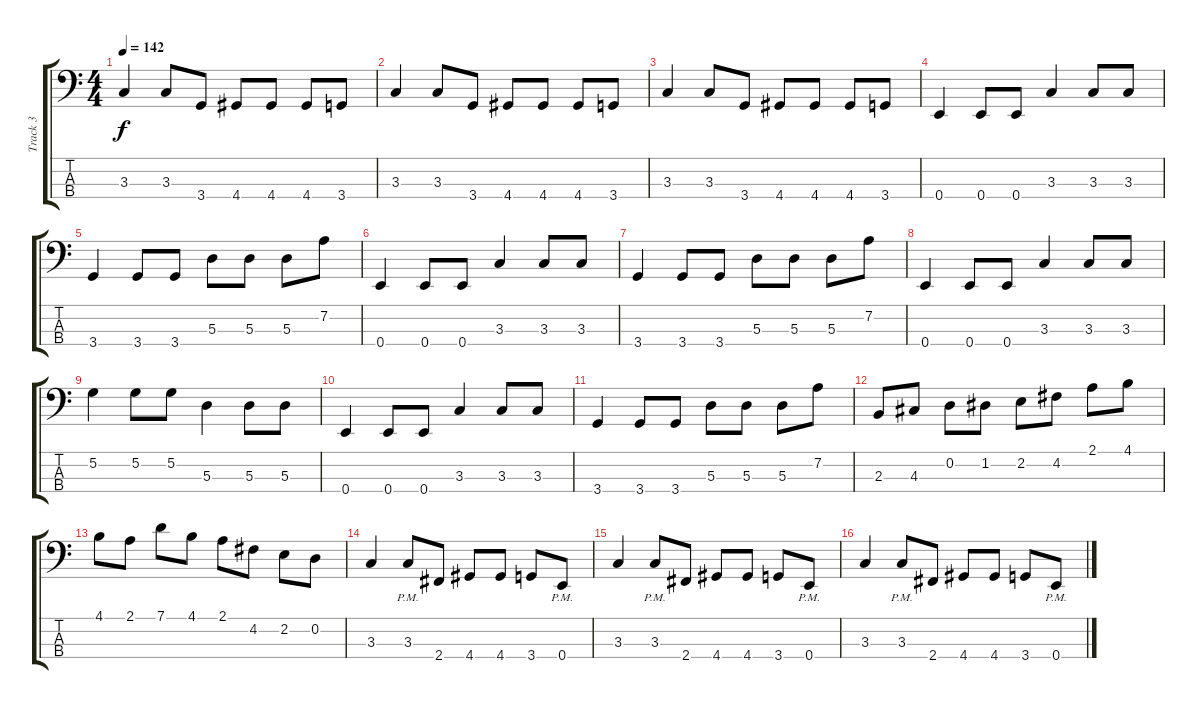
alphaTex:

\track ("Track 3" "Track 3") {instrument electricbasspick}
\staff {score tabs}
\tuning (G2 D2 A1 E1) {hide}
\ts (4 4)
\tempo 142
\clef f4
\ks c
3.3.4{dy f} 3.3.8 3.4.8 4.4.8 4.4.8 4.4.8 3.4.8 |
3.3.4 3.3.8 3.4.8 4.4.8 4.4.8 4.4.8 3.4.8 |
3.3.4 3.3.8 3.4.8 4.4.8 4.4.8 4.4.8 3.4.8 |
0.4.4 0.4.8 0.4.8 3.3.4 3.3.8 3.3.8 |
3.4.4 3.4.8 3.4.8 5.3.8 5.3.8 5.3.8 7.2.8 |
0.4.4 0.4.8 0.4.8 3.3.4 3.3.8 3.3.8 |
3.4.4 3.4.8 3.4.8 5.3.8 5.3.8 5.3.8 7.2.8 |
0.4.4 0.4.8 0.4.8 3.3.4 3.3.8 3.3.8 |
5.2.4 5.2.8 5.2.8 5.3.4 5.3.8 5.3.8 |
0.4.4 0.4.8 0.4.8 3.3.4 3.3.8 3.3.8 |
3.4.4 3.4.8 3.4.8 5.3.8 5.3.8 5.3.8 7.2.8 |
2.3.8 4.3.8 0.2.8 1.2.8 2.2.8 4.2.8 2.1.8 4.1.8 |
4.1.8 2.1.8 7.1.8 4.1.8 2.1.8 4.2.8 2.2.8 0.2.8 |
3.3.4 3.3{pm}.8 2.4.8 4.4.8 4.4.8 3.4.8 0.4{pm}.8 |
3.3.4 3.3{pm}.8 2.4.8 4.4.8 4.4.8 3.4.8 0.4{pm}.8 |
3.3.4 3.3{pm}.8 2.4.8 4.4.8 4.4.8 3.4.8 0.4{pm}.8
